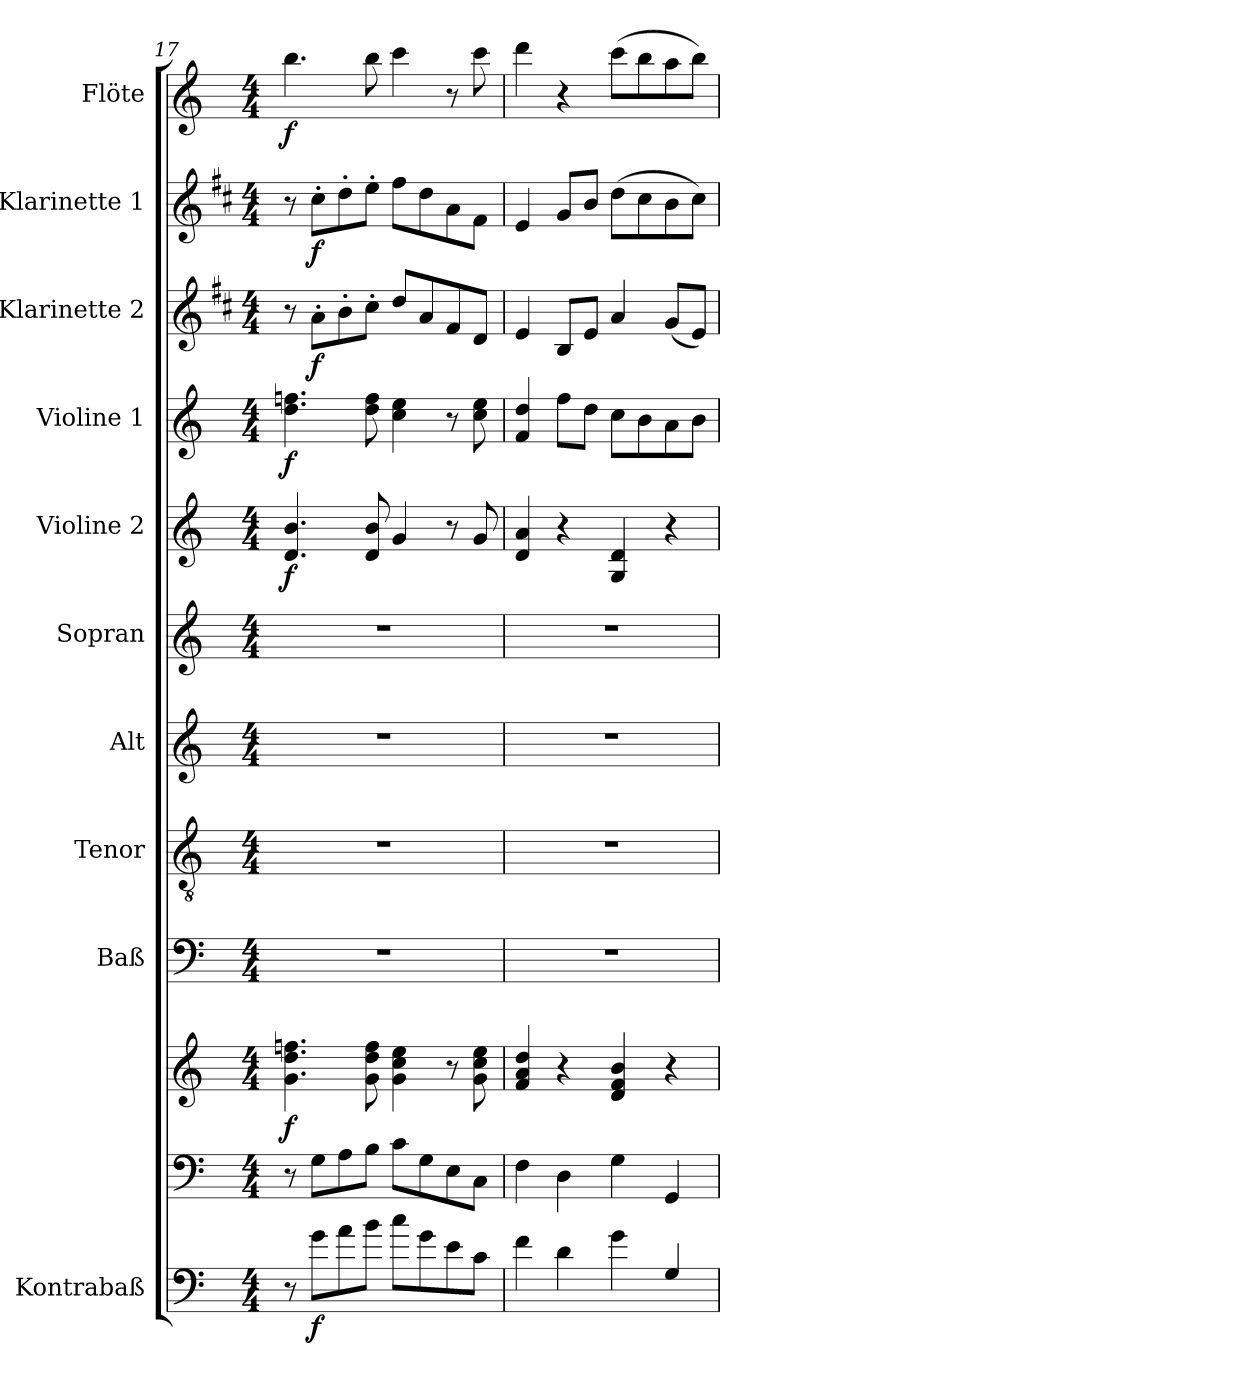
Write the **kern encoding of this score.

**kern	**dynam	**kern	**kern	**dynam	**kern	**kern	**kern	**kern	**kern	**dynam	**kern	**dynam	**kern	**dynam	**kern	**dynam	**kern	**dynam
*part11	*part11	*part10	*part10	*part10	*part9	*part8	*part7	*part6	*part5	*part5	*part4	*part4	*part3	*part3	*part2	*part2	*part1	*part1
*staff12	*staff12	*staff11	*staff10	*staff10/11	*staff9	*staff8	*staff7	*staff6	*staff5	*staff5	*staff4	*staff4	*staff3	*staff3	*staff2	*staff2	*staff1	*staff1
*I"Kontrabaß	*	*	*	*	*I"Baß	*I"Tenor	*I"Alt	*I"Sopran	*I"Violine 2	*	*I"Violine 1	*	*I"Klarinette 2	*	*I"Klarinette 1	*	*I"Flöte	*
*	*	*	*	*	*	*	*	*	*I'Vln	*	*I'Vln	*	*	*	*	*	*I'Fl	*
!!LO:PB:g=z
*clefF4	*	*clefF4	*clefG2	*	*clefF4	*clefGv2	*clefG2	*clefG2	*clefG2	*	*clefG2	*	*clefG2	*	*clefG2	*	*clefG2	*
*ITrd7c12	*	*	*	*	*	*	*	*	*	*	*	*	*ITrd1c2	*	*ITrd1c2	*	*	*
*k[]	*	*k[]	*k[]	*	*k[]	*k[]	*k[]	*k[]	*k[]	*	*k[]	*	*k[]	*	*k[]	*	*k[]	*
*C:	*	*C:	*C:	*	*C:	*C:	*C:	*C:	*C:	*	*C:	*	*C:	*	*C:	*	*C:	*
*M4/4	*	*M4/4	*M4/4	*	*M4/4	*M4/4	*M4/4	*M4/4	*M4/4	*	*M4/4	*	*M4/4	*	*M4/4	*	*M4/4	*
=17	=17	=17	=17	=17	=17	=17	=17	=17	=17	=17	=17	=17	=17	=17	=17	=17	=17	=17
!	!	!	!	!LO:DY:b	!	!	!	!	!	!LO:DY:b	!	!LO:DY:b	!	!	!	!	!	!LO:DY:b
8r	.	8r	4.g\ 4.dd\ 4.ffn\	f	1r	1r	1r	1r	4.d/ 4.b/	f	4.dd\ 4.ffn\	f	8r	.	8r	.	4.bb\	f
!	!LO:DY:b	!	!	!	!	!	!	!	!	!	!	!	!	!LO:DY:b	!	!LO:DY:b	!	!
8G\L	f	8G\L	.	.	.	.	.	.	.	.	.	.	8g'<\L	f	8b'>\L	f	.	.
8A\	.	8A\	.	.	.	.	.	.	.	.	.	.	8a'<\	.	8cc'>\	.	.	.
8B\J	.	8B\J	8g\ 8dd\ 8ff\	.	.	.	.	.	8d/ 8b/	.	8dd\ 8ff\	.	8b'<\J	.	8dd'>\J	.	8bb\	.
8c\L	.	8c\L	4g\ 4cc\ 4ee\	.	.	.	.	.	4g/	.	4cc\ 4ee\	.	8cc/L	.	8ee\L	.	4ccc\	.
8G\	.	8G\	.	.	.	.	.	.	.	.	.	.	8g/	.	8cc\	.	.	.
8E\	.	8E\	8r	.	.	.	.	.	8r	.	8r	.	8e/	.	8g\	.	8r	.
8C\J	.	8C\J	8g\ 8cc\ 8ee\	.	.	.	.	.	8g/	.	8cc\ 8ee\	.	8c/J	.	8e\J	.	8ccc\	.
=18	=18	=18	=18	=18	=18	=18	=18	=18	=18	=18	=18	=18	=18	=18	=18	=18	=18	=18
4F\	.	4F\	4f/ 4a/ 4dd/	.	1r	1r	1r	1r	4d/ 4a/	.	4f/ 4dd/	.	4d/	.	4d/	.	4ddd\	.
4D\	.	4D\	4r	.	.	.	.	.	4r	.	8ff\L	.	8A/L	.	8f/L	.	4r	.
.	.	.	.	.	.	.	.	.	.	.	8dd\J	.	8d/J	.	8a/J	.	.	.
4G\	.	4G\	4d/ 4f/ 4b/	.	.	.	.	.	4G/ 4d/	.	8cc\L	.	4g/	.	(>8cc\L	.	(>8ccc\L	.
.	.	.	.	.	.	.	.	.	.	.	8b\	.	.	.	8b\	.	8bb\	.
4GG/	.	4GG/	4r	.	.	.	.	.	4r	.	8a\	.	(<8f/L	.	8a\	.	8aa\	.
.	.	.	.	.	.	.	.	.	.	.	8b\J	.	8d/J)	.	8b\J)	.	8bb\J)	.
=	=	=	=	=	=	=	=	=	=	=	=	=	=	=	=	=	=	=
*-	*-	*-	*-	*-	*-	*-	*-	*-	*-	*-	*-	*-	*-	*-	*-	*-	*-	*-
